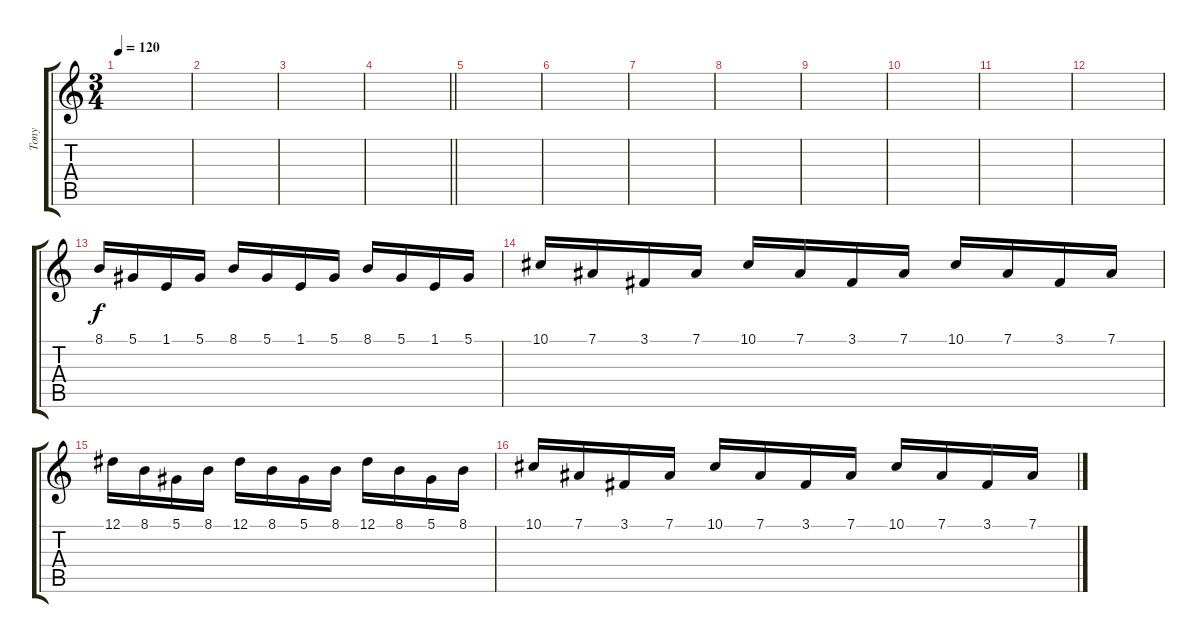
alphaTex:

\track ("Tony" "Tony") {instrument stringensemble2}
\staff {score tabs}
\tuning (Eb4 Bb3 Gb3 Db3 Ab2 Eb2) {hide}
\ts (3 4)
\tempo 120
\clef g2
\ks c
|
|
|
\barLineRight lightlight
|
\section ("" "")
|
|
|
|
|
|
|
|
8.1.16{volume 13 instrument harpsichord} 5.1.16 1.1.16 5.1.16 8.1.16 5.1.16 1.1.16 5.1.16 8.1.16 5.1.16 1.1.16 5.1.16 |
10.1.16 7.1.16 3.1.16 7.1.16 10.1.16 7.1.16 3.1.16 7.1.16 10.1.16 7.1.16 3.1.16 7.1.16 |
12.1.16 8.1.16 5.1.16 8.1.16 12.1.16 8.1.16 5.1.16 8.1.16 12.1.16 8.1.16 5.1.16 8.1.16 |
10.1.16 7.1.16 3.1.16 7.1.16 10.1.16 7.1.16 3.1.16 7.1.16 10.1.16 7.1.16 3.1.16 7.1.16
